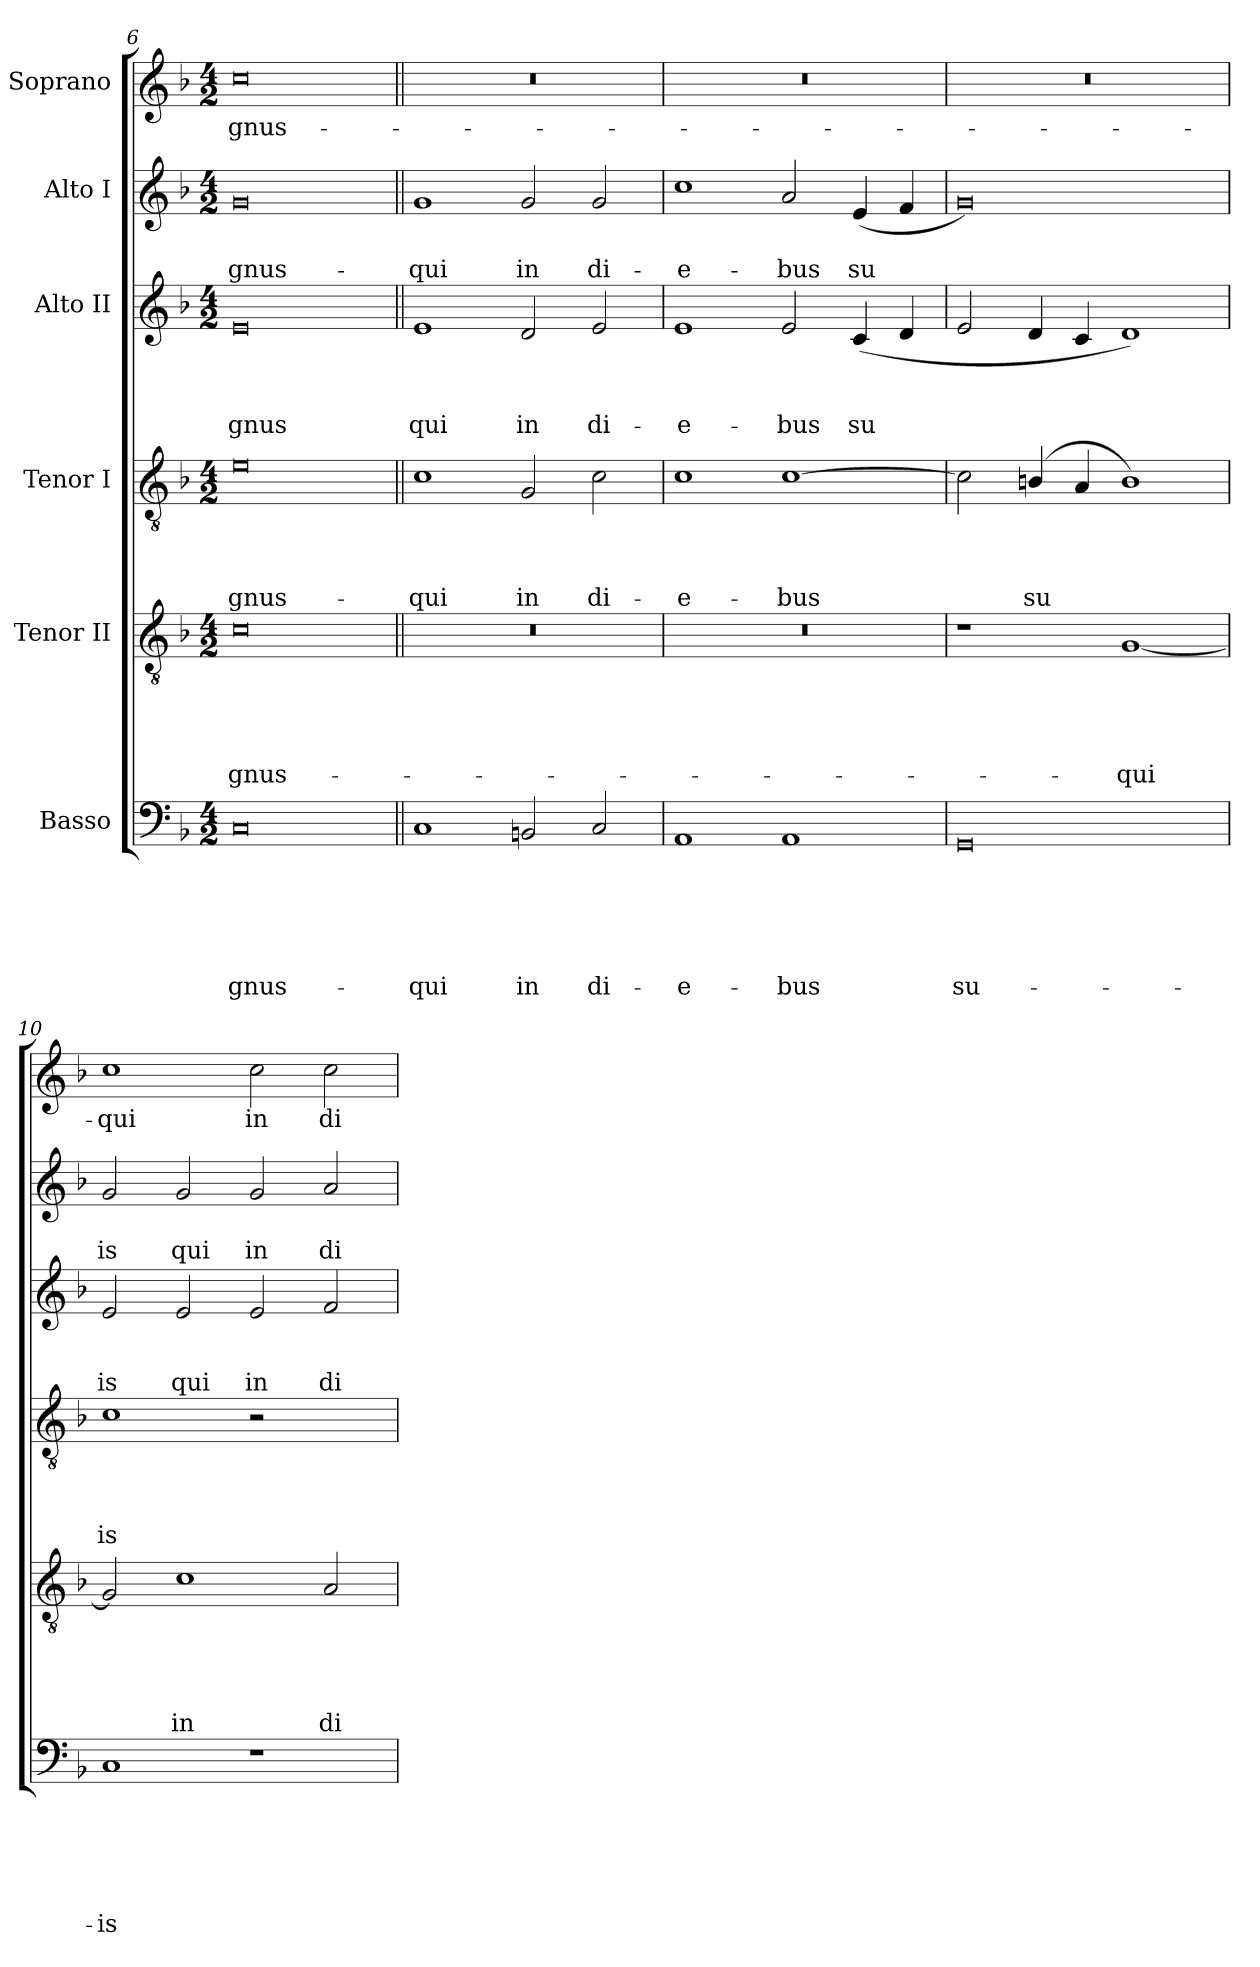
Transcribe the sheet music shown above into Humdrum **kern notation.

**kern	**text	**text	**text	**text	**text	**text	**kern	**text	**text	**text	**text	**text	**kern	**text	**text	**text	**text	**kern	**text	**text	**text	**kern	**text	**text	**kern	**text
*part6	*part6	*part6	*part6	*part6	*part6	*part6	*part5	*part5	*part5	*part5	*part5	*part5	*part4	*part4	*part4	*part4	*part4	*part3	*part3	*part3	*part3	*part2	*part2	*part2	*part1	*part1
*staff6	*staff6	*staff6	*staff6	*staff6	*staff6	*staff6	*staff5	*staff5	*staff5	*staff5	*staff5	*staff5	*staff4	*staff4	*staff4	*staff4	*staff4	*staff3	*staff3	*staff3	*staff3	*staff2	*staff2	*staff2	*staff1	*staff1
*I"Basso	*	*	*	*	*	*	*I"Tenor II	*	*	*	*	*	*I"Tenor I	*	*	*	*	*I"Alto II	*	*	*	*I"Alto I	*	*	*I"Soprano	*
!!LO:LB:g=z
*clefF4	*	*	*	*	*	*	*clefGv2	*	*	*	*	*	*clefGv2	*	*	*	*	*clefG2	*	*	*	*clefG2	*	*	*clefG2	*
*k[b-]	*	*	*	*	*	*	*k[b-]	*	*	*	*	*	*k[b-]	*	*	*	*	*k[b-]	*	*	*	*k[b-]	*	*	*k[b-]	*
*F:	*	*	*	*	*	*	*F:	*	*	*	*	*	*F:	*	*	*	*	*F:	*	*	*	*F:	*	*	*F:	*
*M4/2	*	*	*	*	*	*	*M4/2	*	*	*	*	*	*M4/2	*	*	*	*	*M4/2	*	*	*	*M4/2	*	*	*M4/2	*
=6	=6	=6	=6	=6	=6	=6	=6	=6	=6	=6	=6	=6	=6	=6	=6	=6	=6	=6	=6	=6	=6	=6	=6	=6	=6	=6
!	!	!	!	!	!	!LO:LY:b	!	!	!	!	!	!LO:LY:b	!	!	!	!	!LO:LY:b	!	!	!	!LO:LY:b	!	!	!LO:LY:b	!	!LO:LY:b
0C	.	.	.	.	.	-gnus-	0c	.	.	.	.	gnus-	0e	.	.	.	-gnus-	0e	.	.	-gnus	0g	.	gnus-	0cc	-gnus-
!!LO:PB:g=z
=7||	=7||	=7||	=7||	=7||	=7||	=7||	=7||	=7||	=7||	=7||	=7||	=7||	=7||	=7||	=7||	=7||	=7||	=7||	=7||	=7||	=7||	=7||	=7||	=7||	=7||	=7||
!	!	!	!	!	!	!LO:LY:b	!	!	!	!	!	!	!	!	!	!	!LO:LY:b	!	!	!	!LO:LY:b	!	!	!LO:LY:b	!	!
1C	.	.	.	.	.	-qui	0r	.	.	.	.	.	1c	.	.	.	-qui	1e	.	.	qui	1g	.	-qui	0r	.
!	!	!	!	!	!	!LO:LY:b	!	!	!	!	!	!	!	!	!	!	!LO:LY:b	!	!	!	!LO:LY:b	!	!	!LO:LY:b	!	!
2BBn/	.	.	.	.	.	in	.	.	.	.	.	.	2G/	.	.	.	in	2d/	.	.	in	2g/	.	in	.	.
!	!	!	!	!	!	!LO:LY:b	!	!	!	!	!	!	!	!	!	!	!LO:LY:b	!	!	!	!LO:LY:b	!	!	!LO:LY:b	!	!
2C/	.	.	.	.	.	di-	.	.	.	.	.	.	2c\	.	.	.	di-	2e/	.	.	di-	2g/	.	di-	.	.
=8	=8	=8	=8	=8	=8	=8	=8	=8	=8	=8	=8	=8	=8	=8	=8	=8	=8	=8	=8	=8	=8	=8	=8	=8	=8	=8
!	!	!	!	!	!	!LO:LY:b	!	!	!	!	!	!	!	!	!	!	!LO:LY:b	!	!	!	!LO:LY:b	!	!	!LO:LY:b	!	!
1AA	.	.	.	.	.	-e-	0r	.	.	.	.	.	1c	.	.	.	-e-	1e	.	.	-e-	1cc	.	-e-	0r	.
!	!	!	!	!	!	!LO:LY:b	!	!	!	!	!	!	!	!	!	!	!LO:LY:b	!	!	!	!LO:LY:b	!	!	!LO:LY:b	!	!
1AA	.	.	.	.	.	-bus	.	.	.	.	.	.	[>1c	.	.	.	-bus	2e/	.	.	-bus	2a/	.	-bus	.	.
!	!	!	!	!	!	!	!	!	!	!	!	!	!	!	!	!	!	!	!	!	!LO:LY:b	!	!	!LO:LY:b	!	!
.	.	.	.	.	.	.	.	.	.	.	.	.	.	.	.	.	.	(<4c/	.	.	su	(<4e/	.	su	.	.
.	.	.	.	.	.	.	.	.	.	.	.	.	.	.	.	.	.	4d/	.	.	.	4f/	.	.	.	.
=9	=9	=9	=9	=9	=9	=9	=9	=9	=9	=9	=9	=9	=9	=9	=9	=9	=9	=9	=9	=9	=9	=9	=9	=9	=9	=9
!	!	!	!	!	!	!LO:LY:b	!	!	!	!	!	!	!	!	!	!	!	!	!	!	!	!	!	!	!	!
0GG	.	.	.	.	.	su-	1r	.	.	.	.	.	2c\]	.	.	.	.	2e/	.	.	.	0g)	.	.	0r	.
!	!	!	!	!	!	!	!	!	!	!	!	!	!	!	!	!	!LO:LY:b	!	!	!	!	!	!	!	!	!
.	.	.	.	.	.	.	.	.	.	.	.	.	(<4Bn/	.	.	.	su	4d/	.	.	.	.	.	.	.	.
.	.	.	.	.	.	.	.	.	.	.	.	.	4A/	.	.	.	.	4c/	.	.	.	.	.	.	.	.
!	!	!	!	!	!	!	!	!	!	!	!	!LO:LY:b	!	!	!	!	!	!	!	!	!	!	!	!	!	!
.	.	.	.	.	.	.	[<1G	.	.	.	.	-qui	1B)	.	.	.	.	1d)	.	.	.	.	.	.	.	.
=10	=10	=10	=10	=10	=10	=10	=10	=10	=10	=10	=10	=10	=10	=10	=10	=10	=10	=10	=10	=10	=10	=10	=10	=10	=10	=10
!	!	!	!	!	!	!LO:LY:b	!	!	!	!	!	!	!	!	!	!	!LO:LY:b	!	!	!	!LO:LY:b	!	!	!LO:LY:b	!	!LO:LY:b
1C	.	.	.	.	.	-is	2G/]	.	.	.	.	.	1c	.	.	.	is	2e/	.	.	is	2g/	.	is	1cc	-qui
!	!	!	!	!	!	!	!	!	!	!	!	!LO:LY:b	!	!	!	!	!	!	!	!	!LO:LY:b	!	!	!LO:LY:b	!	!
.	.	.	.	.	.	.	1c	.	.	.	.	in	.	.	.	.	.	2e/	.	.	qui	2g/	.	qui	.	.
!	!	!	!	!	!	!	!	!	!	!	!	!	!	!	!	!	!	!	!	!	!LO:LY:b	!	!	!LO:LY:b	!	!LO:LY:b
1r	.	.	.	.	.	.	.	.	.	.	.	.	2r	.	.	.	.	2e/	.	.	in	2g/	.	in	2cc\	in
!	!	!	!	!	!	!	!	!	!	!	!	!LO:LY:b	!	!	!	!	!	!	!	!	!LO:LY:b	!	!	!LO:LY:b	!	!LO:LY:b
.	.	.	.	.	.	.	2A/	.	.	.	.	di-	2ryy	.	.	.	.	2f/	.	.	di-	2a/	.	di-	2cc\	di-
=	=	=	=	=	=	=	=	=	=	=	=	=	=	=	=	=	=	=	=	=	=	=	=	=	=	=
*-	*-	*-	*-	*-	*-	*-	*-	*-	*-	*-	*-	*-	*-	*-	*-	*-	*-	*-	*-	*-	*-	*-	*-	*-	*-	*-
